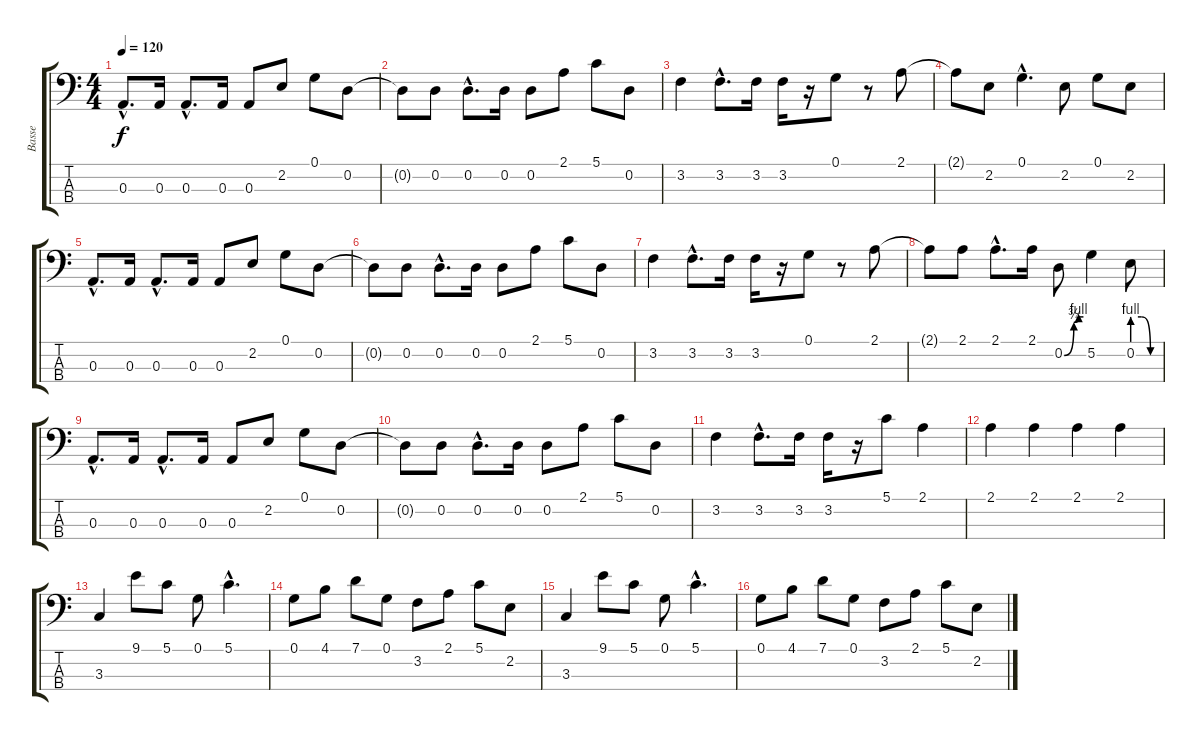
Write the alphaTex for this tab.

\track ("Basse" "Basse") {instrument electricbassfinger}
\staff {score tabs}
\tuning (G2 D2 A1 E1) {hide}
\ts (4 4)
\tempo 120
\clef f4
\ks c
0.3{hac}.8{d dy f} 0.3.16 0.3{hac}.8{d} 0.3.16 0.3.8 2.2.8 0.1.8 0.2.8 |
0.2{t}.8 0.2.8 0.2{hac}.8{d} 0.2.16 0.2.8 2.1.8 5.1.8 0.2.8 |
3.2.4 3.2{hac}.8{d} 3.2.16 3.2.16 r.16 0.1.8 r.8 2.1.8 |
2.1{t}.8 2.2.8 0.1{hac}.4{d} 2.2.8 0.1.8 2.2.8 |
0.3{hac}.8{d} 0.3.16 0.3{hac}.8{d} 0.3.16 0.3.8 2.2.8 0.1.8 0.2.8 |
0.2{t}.8 0.2.8 0.2{hac}.8{d} 0.2.16 0.2.8 2.1.8 5.1.8 0.2.8 |
3.2.4 3.2{hac}.8{d} 3.2.16 3.2.16 r.16 0.1.8 r.8 2.1.8 |
2.1{t}.8 2.1.8 2.1{hac}.8{d} 2.1.16 0.2{be (custom 0 0 30 3 45 4 60 4)}.8 5.2.4 0.2{be (custom 0 4 20 4 40 0 60 0)}.8 |
0.3{hac}.8{d} 0.3.16 0.3{hac}.8{d} 0.3.16 0.3.8 2.2.8 0.1.8 0.2.8 |
0.2{t}.8 0.2.8 0.2{hac}.8{d} 0.2.16 0.2.8 2.1.8 5.1.8 0.2.8 |
3.2.4 3.2{hac}.8{d} 3.2.16 3.2.16 r.16 5.1.8 2.1.4 |
2.1.4 2.1.4 2.1.4 2.1.4 |
3.3.4 9.1.8 5.1.8 0.1.8 5.1{hac}.4{d} |
0.1.8 4.1.8 7.1.8 0.1.8 3.2.8 2.1.8 5.1.8 2.2.8 |
3.3.4 9.1.8 5.1.8 0.1.8 5.1{hac}.4{d} |
0.1.8 4.1.8 7.1.8 0.1.8 3.2.8 2.1.8 5.1.8 2.2.8
